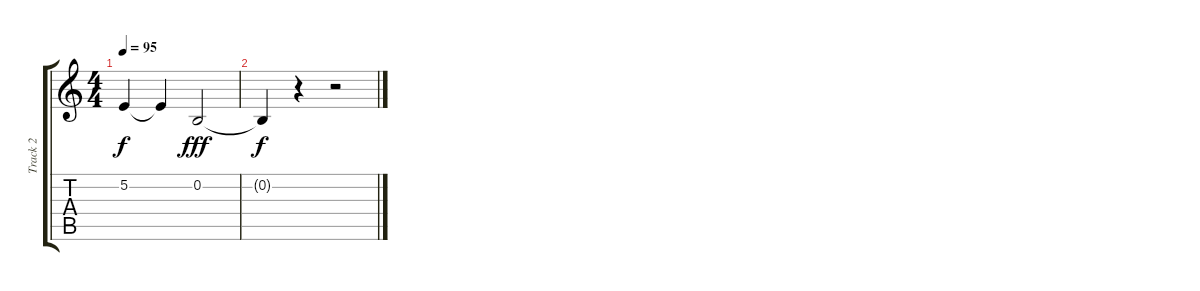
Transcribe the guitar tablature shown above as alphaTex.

\track ("Track 2" "Track 2") {instrument violin}
\staff {score tabs}
\tuning (E4 B3 G3 D3 A2 E2) {hide}
\ts (4 4)
\tempo 95
\clef g2
\ks c
5.2{t}.4{dy f} 5.2{t}.4 0.2.2{dy fff} |
0.2{t}.4{dy f} r.4 r.2
